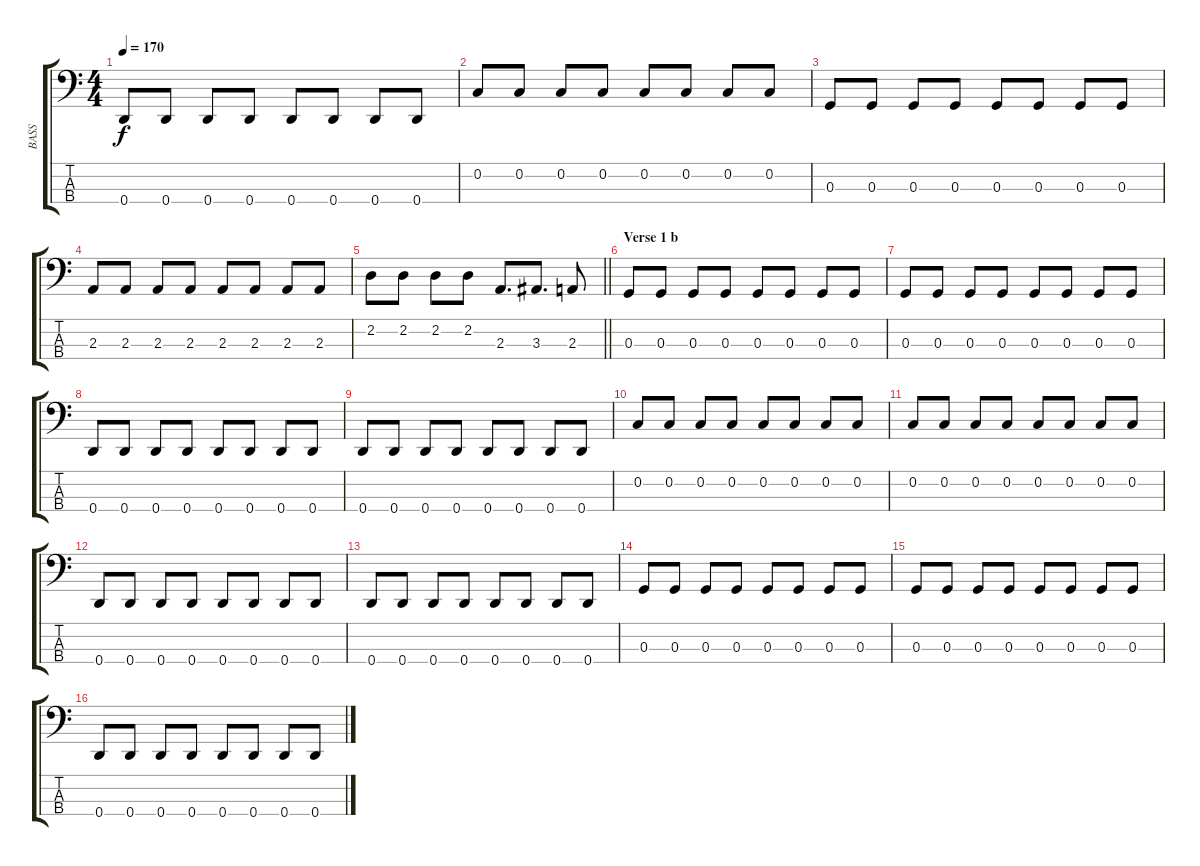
\track ("BASS" "BASS") {instrument electricbasspick}
\staff {score tabs}
\tuning (F2 C2 G1 D1) {hide}
\ts (4 4)
\tempo 170
\clef f4
\ks c
0.4.8{dy f} 0.4.8 0.4.8 0.4.8 0.4.8 0.4.8 0.4.8 0.4.8 |
0.2.8 0.2.8 0.2.8 0.2.8 0.2.8 0.2.8 0.2.8 0.2.8 |
0.3.8 0.3.8 0.3.8 0.3.8 0.3.8 0.3.8 0.3.8 0.3.8 |
2.3.8 2.3.8 2.3.8 2.3.8 2.3.8 2.3.8 2.3.8 2.3.8 |
\barLineRight lightlight
2.2.8 2.2.8 2.2.8 2.2.8 2.3.8{d} 3.3.8{d} 2.3.8 |
\section ("" "Verse 1 b")
0.3.8 0.3.8 0.3.8 0.3.8 0.3.8 0.3.8 0.3.8 0.3.8 |
0.3.8 0.3.8 0.3.8 0.3.8 0.3.8 0.3.8 0.3.8 0.3.8 |
0.4.8 0.4.8 0.4.8 0.4.8 0.4.8 0.4.8 0.4.8 0.4.8 |
0.4.8 0.4.8 0.4.8 0.4.8 0.4.8 0.4.8 0.4.8 0.4.8 |
0.2.8 0.2.8 0.2.8 0.2.8 0.2.8 0.2.8 0.2.8 0.2.8 |
0.2.8 0.2.8 0.2.8 0.2.8 0.2.8 0.2.8 0.2.8 0.2.8 |
0.4.8 0.4.8 0.4.8 0.4.8 0.4.8 0.4.8 0.4.8 0.4.8 |
0.4.8 0.4.8 0.4.8 0.4.8 0.4.8 0.4.8 0.4.8 0.4.8 |
0.3.8 0.3.8 0.3.8 0.3.8 0.3.8 0.3.8 0.3.8 0.3.8 |
0.3.8 0.3.8 0.3.8 0.3.8 0.3.8 0.3.8 0.3.8 0.3.8 |
0.4.8 0.4.8 0.4.8 0.4.8 0.4.8 0.4.8 0.4.8 0.4.8
